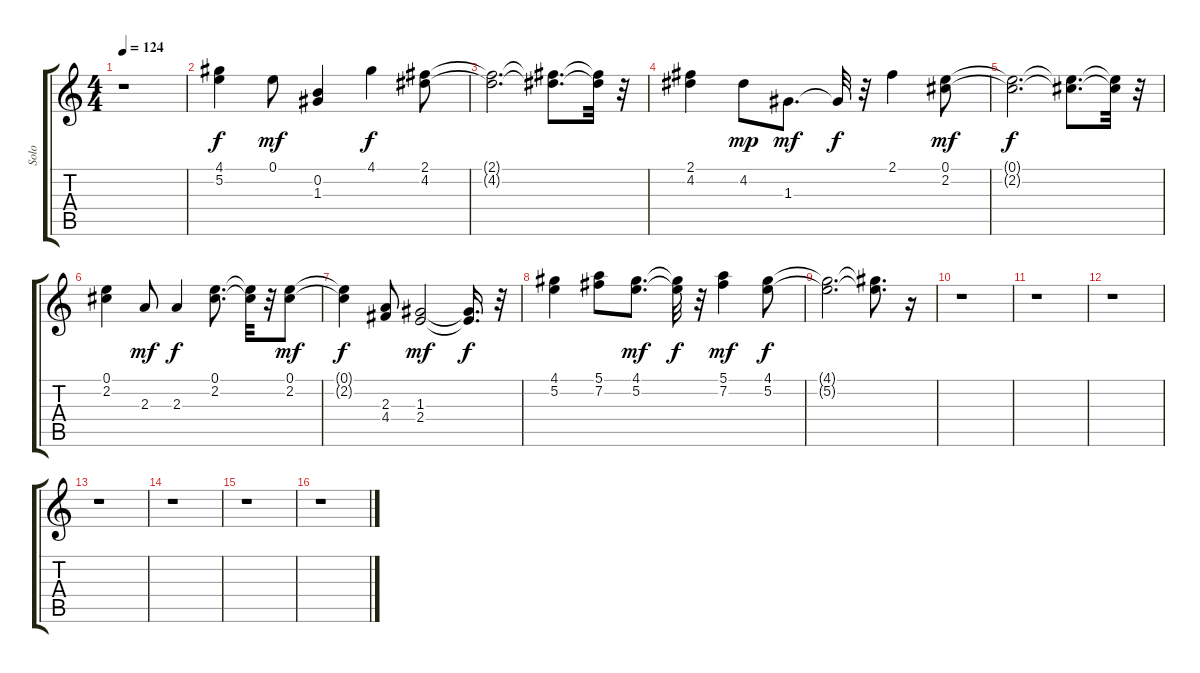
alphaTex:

\track ("Solo" "Solo") {instrument electricguitarjazz}
\staff {score tabs}
\tuning (E4 B3 G3 D3 A2 E2) {hide}
\ts (4 4)
\tempo 124
\clef g2
\ks c
r.1{dy f} |
(4.1 5.2).4 0.1.8{dy mf} (0.2 1.3).4 4.1.4{dy f} (2.1 4.2).8 |
(2.1{t} 4.2{t}).2{d} (2.1{t} 4.2{t}).8{d} (2.1{t} 4.2{t}).32 r.32 |
(2.1 4.2).4 4.2.8{dy mp} 1.3.8{d dy mf} 1.3{t}.32{dy f} r.32 2.1.4 (0.1 2.2).8{dy mf} |
(0.1{t} 2.2{t}).2{d dy f} (0.1{t} 2.2{t}).8{d} (0.1{t} 2.2{t}).32 r.32 |
(0.1 2.2).4 2.3.8{dy mf} 2.3.4{dy f} (0.1 2.2).8{d} (0.1{t} 2.2{t}).32 r.32 (0.1 2.2).8{dy mf} |
(0.1{t} 2.2{t}).4{dy f} (2.3 4.4).8 (1.3 2.4).2{dy mf} (1.3{t} 2.4{t}).16{d dy f} r.32 |
(4.1 5.2).4 (5.1 7.2).8 (4.1 5.2).8{d dy mf} (4.1{t} 5.2{t}).32{dy f} r.32 (5.1 7.2).4{dy mf} (4.1 5.2).8{dy f} |
(4.1{t} 5.2{t}).2{d} (4.1{t} 5.2{t}).8{d} r.16 |
r.1 |
r.1 |
r.1 |
r.1 |
r.1 |
r.1 |
r.1
